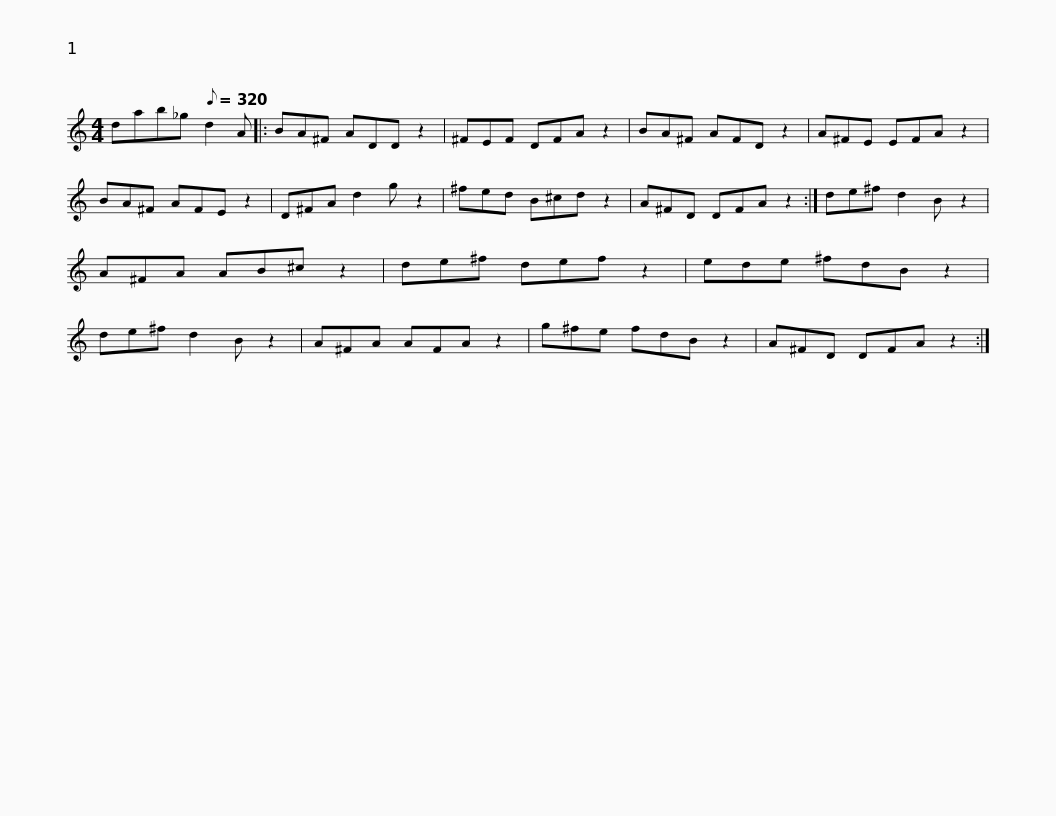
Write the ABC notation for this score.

X:1
L:1/8
M:4/4
I:linebreak $
K:C
V:1 treble
V:1
 dab_g[Q:1/8=320] d2 A |: BA^F ADD z2 | ^FEF DFA z2 | BA^F AFD z2 | A^FE EFA z2 | %5
 BA^F AFE z2 |$ D^FA d2 g z2 | ^fed B^cd z2 | A^FD DFA z2 :| de^f d2 B z2 | %10
 A^FA AB^c z2 | de^f def z2 |$ ede ^fdB z2 | de^f d2 B z2 | A^FA AFA z2 | %15
 g^fe fdB z2 | A^FD DFA z2 :| %17
